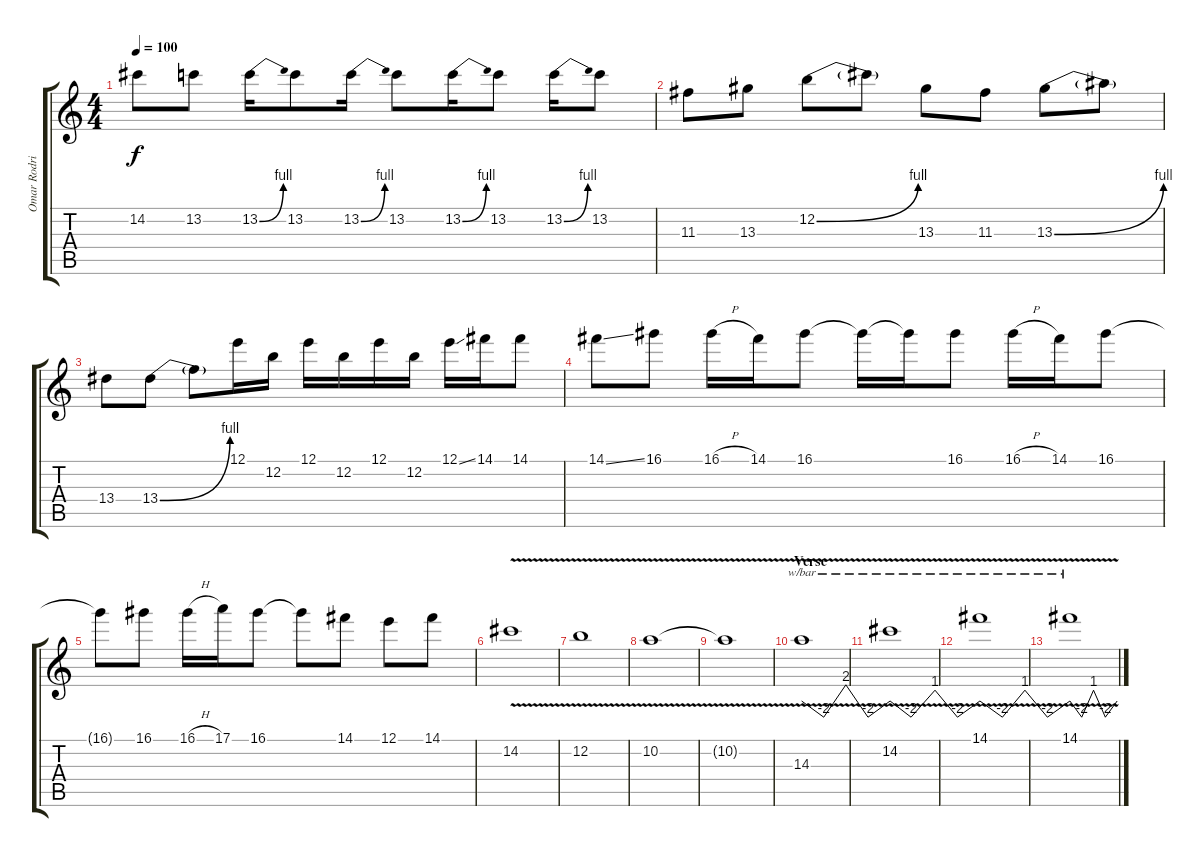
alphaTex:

\track ("Omar Rodriguez" "Omar Rodri") {instrument distortionguitar}
\staff {score tabs}
\tuning (E4 B3 G3 D3 A2 E2) {hide}
\ts (4 4)
\tempo 100
\clef g2
\ks c
14.2{t}.8{dy f} 13.2.8 13.2{be (bend 0 0 60 4)}.16 13.2.8 13.2{be (bend 0 0 60 4)}.16 13.2.8 13.2{be (bend 0 0 60 4)}.16 13.2.8 13.2{be (bend 0 0 60 4)}.16 13.2.8 |
11.3.8 13.3.8 12.2{be (bend 0 0 60 4)}.8 12.2{t}.8 13.3.8 11.3.8 13.3{be (bend 0 0 60 4)}.8 13.3{t}.8 |
13.4.8 13.4{be (bend 0 0 60 4)}.8 13.4{t}.8 12.1.16 12.2.16 12.1.16 12.2.16 12.1.16 12.2.16 12.1{ss}.16 14.1.16 14.1.8 |
14.1{ss}.8 16.1.8 16.1{h}.16 14.1.16 16.1.8 16.1{t}.16 16.1{t}.16 16.1.8 16.1{h}.16 14.1.16 16.1.8 |
16.1{t}.8 16.1.8 16.1{h}.16 17.1.16 16.1.8 16.1{t}.8 14.1.8 12.1.8 14.1.8 |
14.2{v}.1 |
12.2{v}.1 |
10.2{v}.1 |
10.2{t}.1 |
\section ("" "Verse")
14.3{v}.1{tbe (custom default 0 0 15 -8 30 8 45 -8 60 0)} |
14.2{v}.1{tbe (custom default 0 0 14 -8 30 4 45 -8 60 0)} |
14.1{v}.1{tbe (custom default 0 0 15 -8 30 4 45 -8 60 0)} |
14.1{v}.1{tbe (custom default 0 0 15 -8 30 4 45 -8 60 0)}
